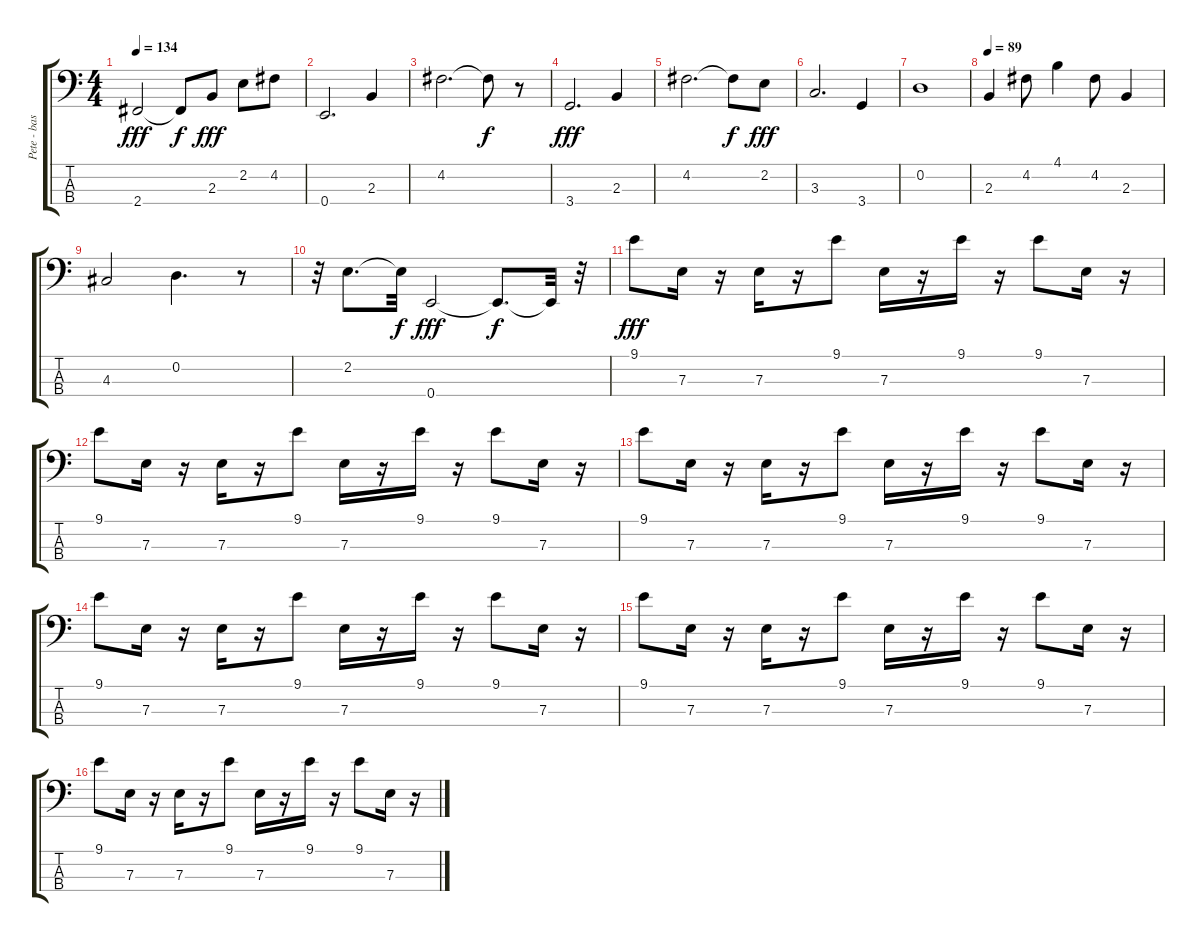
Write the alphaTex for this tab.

\track ("Pete - bass guitar" "Pete - bas") {instrument electricbassfinger}
\staff {score tabs}
\tuning (G2 D2 A1 E1) {hide}
\ts (4 4)
\tempo 134
\clef f4
\ks c
2.4.2{dy fff} 2.4{t}.8{dy f} 2.3.8{dy fff} 2.2.8 4.2.8 |
0.4.2{d} 2.3.4 |
4.2.2{d} 4.2{t}.8{dy f} r.8 |
3.4.2{d dy fff} 2.3.4 |
4.2.2{d} 4.2{t}.8{dy f} 2.2.8{dy fff} |
3.3.2{d} 3.4.4 |
0.2.1 |
\tempo 89
2.3.4 4.2.8 4.1.4 4.2.8 2.3.4 |
4.3.2 0.2.4{d} r.8 |
r.32 2.2.8{d} 2.2{t}.32{dy f} 0.4.2{dy fff} 0.4{t}.8{d dy f} 0.4{t}.32 r.32 |
9.1.8{dy fff} 7.3.16 r.16 7.3.16 r.16 9.1.8 7.3.16 r.16 9.1.16 r.16 9.1.8 7.3.16 r.16 |
9.1.8 7.3.16 r.16 7.3.16 r.16 9.1.8 7.3.16 r.16 9.1.16 r.16 9.1.8 7.3.16 r.16 |
9.1.8 7.3.16 r.16 7.3.16 r.16 9.1.8 7.3.16 r.16 9.1.16 r.16 9.1.8 7.3.16 r.16 |
9.1.8 7.3.16 r.16 7.3.16 r.16 9.1.8 7.3.16 r.16 9.1.16 r.16 9.1.8 7.3.16 r.16 |
9.1.8 7.3.16 r.16 7.3.16 r.16 9.1.8 7.3.16 r.16 9.1.16 r.16 9.1.8 7.3.16 r.16 |
9.1.8 7.3.16 r.16 7.3.16 r.16 9.1.8 7.3.16 r.16 9.1.16 r.16 9.1.8 7.3.16 r.16
